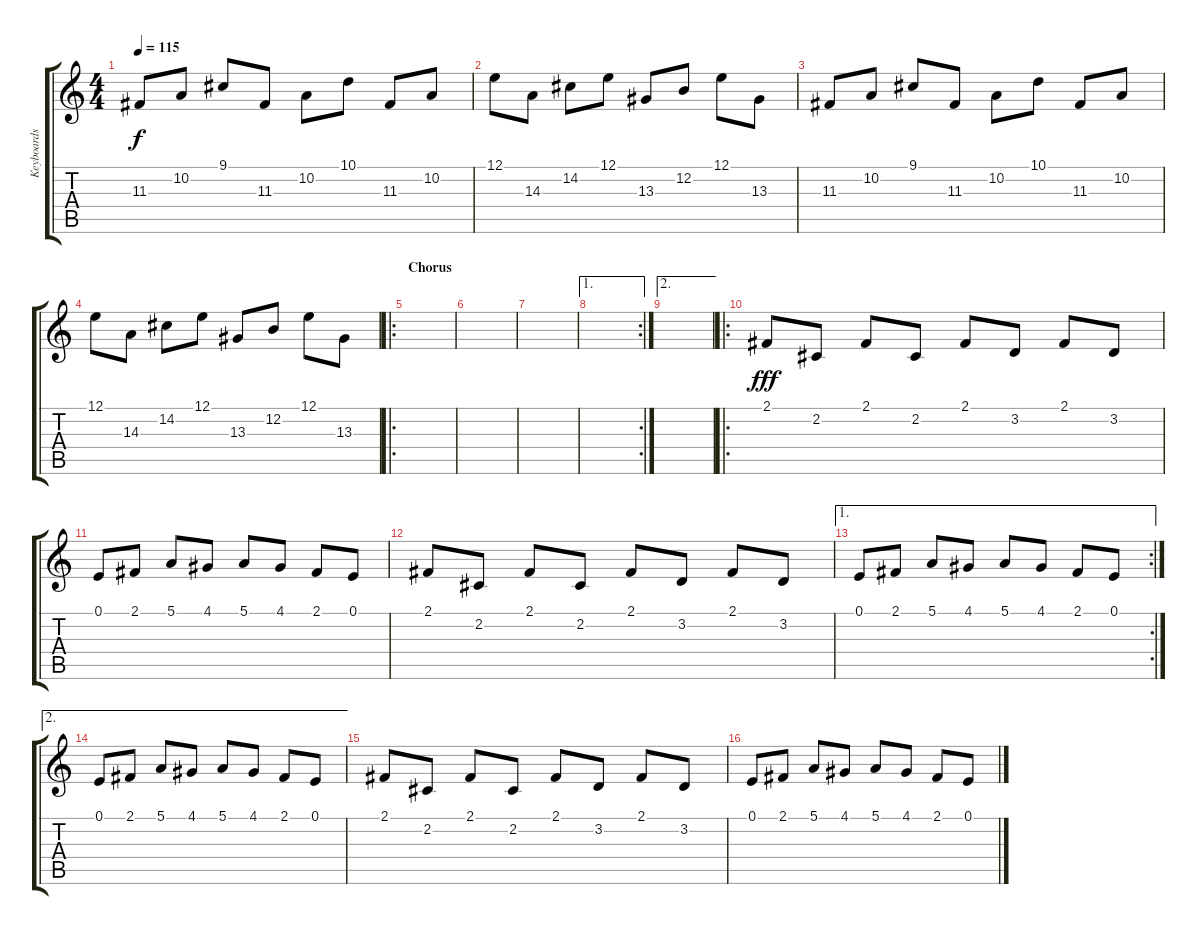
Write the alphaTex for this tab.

\track ("Keyboards 5" "Keyboards ") {instrument pad1newage}
\staff {score tabs}
\tuning (E4 B3 G3 D3 A2 E2) {hide}
\ts (4 4)
\tempo 115
\clef g2
\ks c
11.3.8{dy f} 10.2.8 9.1.8 11.3.8 10.2.8 10.1.8 11.3.8 10.2.8 |
12.1.8 14.3.8 14.2.8 12.1.8 13.3.8 12.2.8 12.1.8 13.3.8 |
11.3.8 10.2.8 9.1.8 11.3.8 10.2.8 10.1.8 11.3.8 10.2.8 |
12.1.8 14.3.8 14.2.8 12.1.8 13.3.8 12.2.8 12.1.8 13.3.8 |
\ro
\section ("" "Chorus")
|
|
|
\ae 1
\rc 2
|
\ae 2
|
\ro
2.1.8{dy fff} 2.2.8 2.1.8 2.2.8 2.1.8 3.2.8 2.1.8 3.2.8 |
0.1.8 2.1.8 5.1.8 4.1.8 5.1.8 4.1.8 2.1.8 0.1.8 |
2.1.8 2.2.8 2.1.8 2.2.8 2.1.8 3.2.8 2.1.8 3.2.8 |
\ae 1
\rc 2
0.1.8 2.1.8 5.1.8 4.1.8 5.1.8 4.1.8 2.1.8 0.1.8 |
\ae 2
0.1.8 2.1.8 5.1.8 4.1.8 5.1.8 4.1.8 2.1.8 0.1.8 |
2.1.8 2.2.8 2.1.8 2.2.8 2.1.8 3.2.8 2.1.8 3.2.8 |
0.1.8 2.1.8 5.1.8 4.1.8 5.1.8 4.1.8 2.1.8 0.1.8
